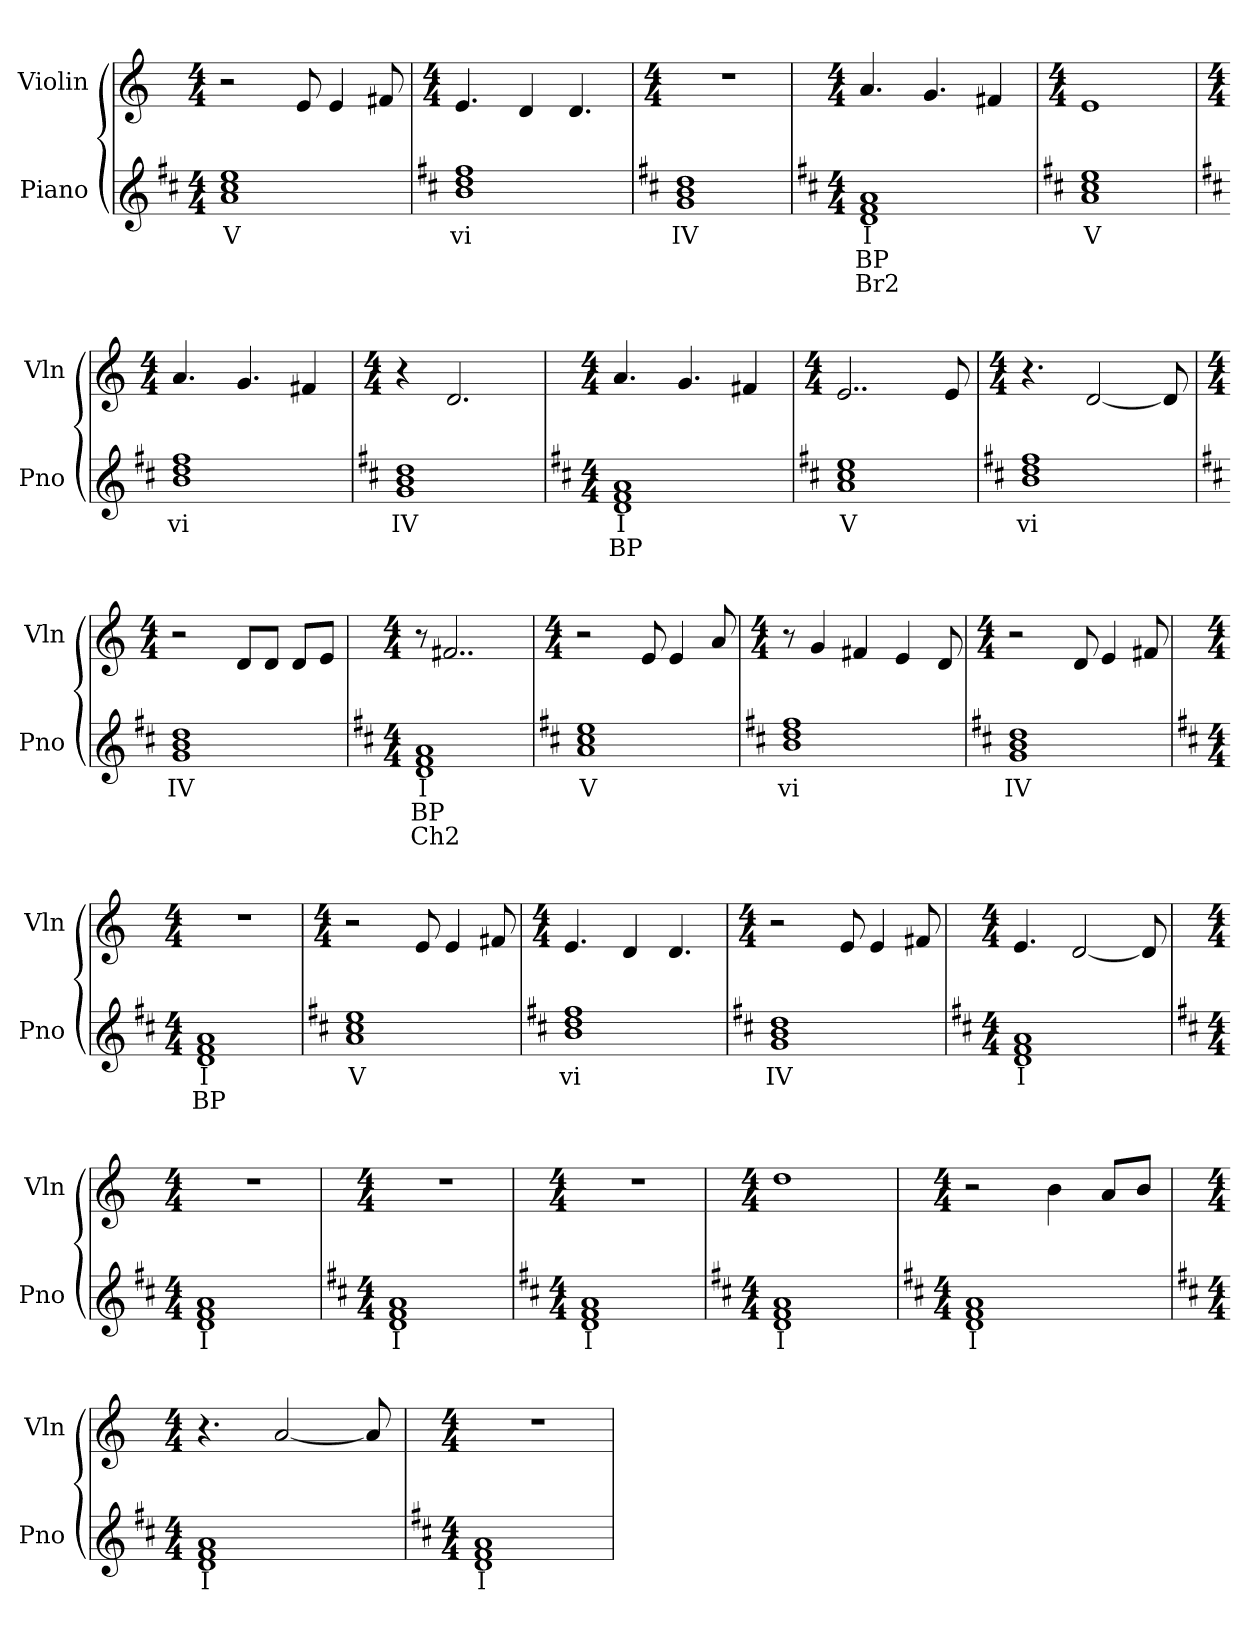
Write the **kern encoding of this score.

**kern	**text	**text	**text	**kern
*part2	*part2	*part2	*part2	*part1
*staff2	*staff2	*staff2	*staff2	*staff1
*I"Piano	*	*	*	*I"Violin
*I'Pno	*	*	*	*I'Vln
*k[f#c#]	*	*	*	*
*D:	*	*	*	*
*M4/4	*	*	*	*M4/4
=	=	=	=	=
1a 1cc# 1ee	V	.	.	2r
.	.	.	.	8e
.	.	.	.	4e
.	.	.	.	8f#X
=	=	=	=	=
*k[f#c#]	*	*	*	*
*D:	*	*	*	*
*	*	*	*	*M4/4
1b 1dd 1ff#	vi	.	.	4.e
.	.	.	.	4d
.	.	.	.	4.d
=	=	=	=	=
*k[f#c#]	*	*	*	*
*D:	*	*	*	*
*	*	*	*	*M4/4
1g 1b 1dd	IV	.	.	1r
=	=	=	=	=
*k[f#c#]	*	*	*	*
*D:	*	*	*	*
*M4/4	*	*	*	*M4/4
1d 1f# 1a	I	BP	Br2	4.a
.	.	.	.	4.g
.	.	.	.	4f#X
=	=	=	=	=
*k[f#c#]	*	*	*	*
*D:	*	*	*	*
*	*	*	*	*M4/4
1a 1cc# 1ee	V	.	.	1e
=	=	=	=	=
*k[f#c#]	*	*	*	*
*D:	*	*	*	*
*	*	*	*	*M4/4
1b 1dd 1ff#	vi	.	.	4.a
.	.	.	.	4.g
.	.	.	.	4f#X
=	=	=	=	=
*k[f#c#]	*	*	*	*
*D:	*	*	*	*
*	*	*	*	*M4/4
1g 1b 1dd	IV	.	.	4r
.	.	.	.	2.d
=	=	=	=	=
*k[f#c#]	*	*	*	*
*D:	*	*	*	*
*M4/4	*	*	*	*M4/4
1d 1f# 1a	I	BP	.	4.a
.	.	.	.	4.g
.	.	.	.	4f#X
=	=	=	=	=
*k[f#c#]	*	*	*	*
*D:	*	*	*	*
*	*	*	*	*M4/4
1a 1cc# 1ee	V	.	.	2..e
.	.	.	.	8e
=	=	=	=	=
*k[f#c#]	*	*	*	*
*D:	*	*	*	*
*	*	*	*	*M4/4
1b 1dd 1ff#	vi	.	.	4.r
.	.	.	.	[2d
.	.	.	.	8d]
=	=	=	=	=
*k[f#c#]	*	*	*	*
*D:	*	*	*	*
*	*	*	*	*M4/4
1g 1b 1dd	IV	.	.	2r
.	.	.	.	8dL
.	.	.	.	8dJ
.	.	.	.	8dL
.	.	.	.	8eJ
=	=	=	=	=
*k[f#c#]	*	*	*	*
*D:	*	*	*	*
*M4/4	*	*	*	*M4/4
1d 1f# 1a	I	BP	Ch2	8r
.	.	.	.	2..f#X
=	=	=	=	=
*k[f#c#]	*	*	*	*
*D:	*	*	*	*
*	*	*	*	*M4/4
1a 1cc# 1ee	V	.	.	2r
.	.	.	.	8e
.	.	.	.	4e
.	.	.	.	8a
=	=	=	=	=
*k[f#c#]	*	*	*	*
*D:	*	*	*	*
*	*	*	*	*M4/4
1b 1dd 1ff#	vi	.	.	8r
.	.	.	.	4g
.	.	.	.	4f#X
.	.	.	.	4e
.	.	.	.	8d
=	=	=	=	=
*k[f#c#]	*	*	*	*
*D:	*	*	*	*
*	*	*	*	*M4/4
1g 1b 1dd	IV	.	.	2r
.	.	.	.	8d
.	.	.	.	4e
.	.	.	.	8f#X
=	=	=	=	=
*k[f#c#]	*	*	*	*
*D:	*	*	*	*
*M4/4	*	*	*	*M4/4
1d 1f# 1a	I	BP	.	1r
=	=	=	=	=
*k[f#c#]	*	*	*	*
*D:	*	*	*	*
*	*	*	*	*M4/4
1a 1cc# 1ee	V	.	.	2r
.	.	.	.	8e
.	.	.	.	4e
.	.	.	.	8f#X
=	=	=	=	=
*k[f#c#]	*	*	*	*
*D:	*	*	*	*
*	*	*	*	*M4/4
1b 1dd 1ff#	vi	.	.	4.e
.	.	.	.	4d
.	.	.	.	4.d
=	=	=	=	=
*k[f#c#]	*	*	*	*
*D:	*	*	*	*
*	*	*	*	*M4/4
1g 1b 1dd	IV	.	.	2r
.	.	.	.	8e
.	.	.	.	4e
.	.	.	.	8f#X
=	=	=	=	=
*k[f#c#]	*	*	*	*
*D:	*	*	*	*
*M4/4	*	*	*	*M4/4
1d 1f# 1a	I	.	.	4.e
.	.	.	.	[2d
.	.	.	.	8d]
=	=	=	=	=
*k[f#c#]	*	*	*	*
*D:	*	*	*	*
*M4/4	*	*	*	*M4/4
1d 1f# 1a	I	.	.	1r
=	=	=	=	=
*k[f#c#]	*	*	*	*
*D:	*	*	*	*
*M4/4	*	*	*	*M4/4
1d 1f# 1a	I	.	.	1r
=	=	=	=	=
*k[f#c#]	*	*	*	*
*D:	*	*	*	*
*M4/4	*	*	*	*M4/4
1d 1f# 1a	I	.	.	1r
=	=	=	=	=
*k[f#c#]	*	*	*	*
*D:	*	*	*	*
*M4/4	*	*	*	*M4/4
1d 1f# 1a	I	.	.	1dd
=	=	=	=	=
*k[f#c#]	*	*	*	*
*D:	*	*	*	*
*M4/4	*	*	*	*M4/4
1d 1f# 1a	I	.	.	2r
.	.	.	.	4b
.	.	.	.	8aL
.	.	.	.	8bJ
=	=	=	=	=
*k[f#c#]	*	*	*	*
*D:	*	*	*	*
*M4/4	*	*	*	*M4/4
1d 1f# 1a	I	.	.	4.r
.	.	.	.	[2a
.	.	.	.	8a]
=	=	=	=	=
*k[f#c#]	*	*	*	*
*D:	*	*	*	*
*M4/4	*	*	*	*M4/4
1d 1f# 1a	I	.	.	1r
=	=	=	=	=
*-	*-	*-	*-	*-
